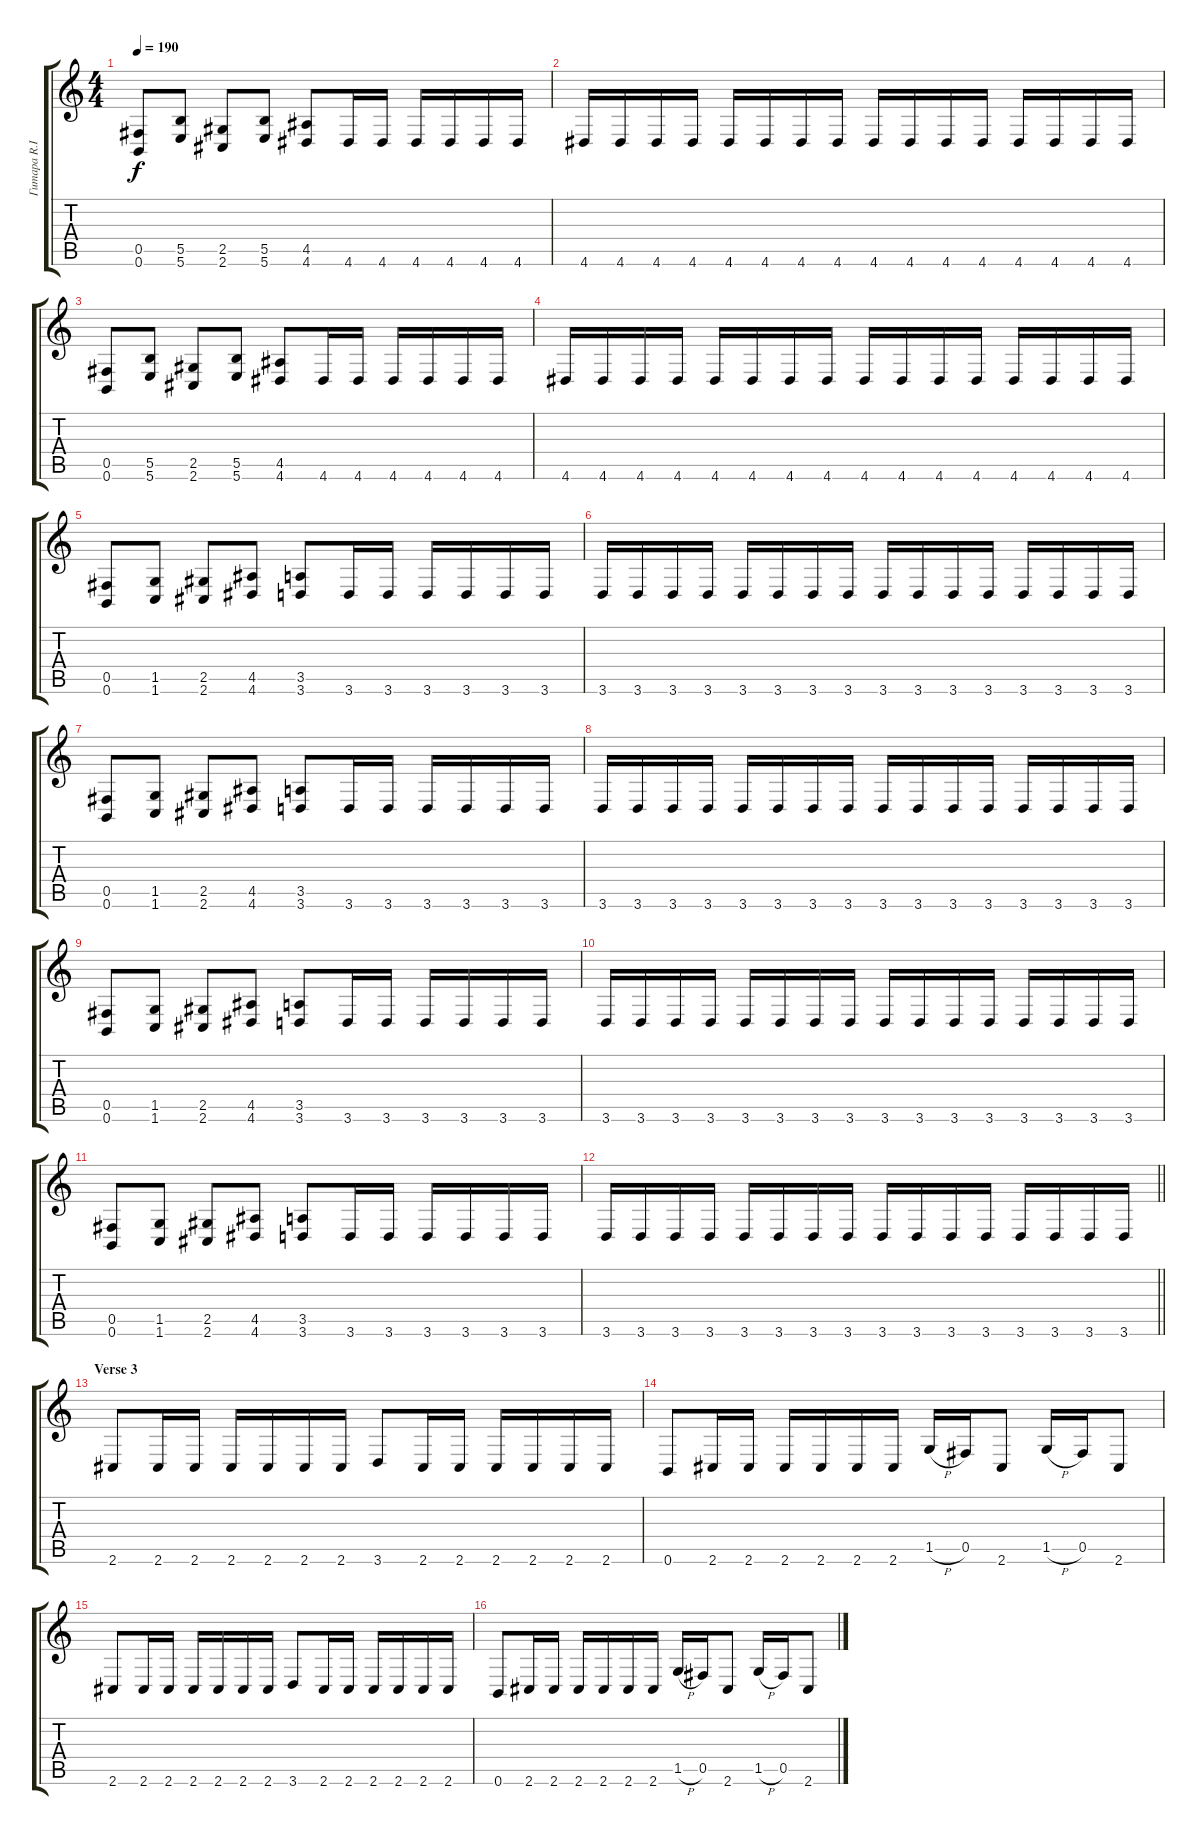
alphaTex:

\track ("Гитара R.I.P. Hanneman" "Гитара R.I") {instrument overdrivenguitar}
\staff {score tabs}
\tuning (Db4 Ab3 E3 B2 Gb2 B1) {hide}
\ts (4 4)
\tempo 190
\clef g2
\ks c
(0.5 0.6).8{dy f} (5.5 5.6).8 (2.5 2.6).8 (5.5 5.6).8 (4.5 4.6).8 4.6.16 4.6.16 4.6.16 4.6.16 4.6.16 4.6.16 |
4.6.16 4.6.16 4.6.16 4.6.16 4.6.16 4.6.16 4.6.16 4.6.16 4.6.16 4.6.16 4.6.16 4.6.16 4.6.16 4.6.16 4.6.16 4.6.16 |
(0.5 0.6).8 (5.5 5.6).8 (2.5 2.6).8 (5.5 5.6).8 (4.5 4.6).8 4.6.16 4.6.16 4.6.16 4.6.16 4.6.16 4.6.16 |
4.6.16 4.6.16 4.6.16 4.6.16 4.6.16 4.6.16 4.6.16 4.6.16 4.6.16 4.6.16 4.6.16 4.6.16 4.6.16 4.6.16 4.6.16 4.6.16 |
(0.5 0.6).8 (1.5 1.6).8 (2.5 2.6).8 (4.5 4.6).8 (3.5 3.6).8 3.6.16 3.6.16 3.6.16 3.6.16 3.6.16 3.6.16 |
3.6.16 3.6.16 3.6.16 3.6.16 3.6.16 3.6.16 3.6.16 3.6.16 3.6.16 3.6.16 3.6.16 3.6.16 3.6.16 3.6.16 3.6.16 3.6.16 |
(0.5 0.6).8 (1.5 1.6).8 (2.5 2.6).8 (4.5 4.6).8 (3.5 3.6).8 3.6.16 3.6.16 3.6.16 3.6.16 3.6.16 3.6.16 |
3.6.16 3.6.16 3.6.16 3.6.16 3.6.16 3.6.16 3.6.16 3.6.16 3.6.16 3.6.16 3.6.16 3.6.16 3.6.16 3.6.16 3.6.16 3.6.16 |
(0.5 0.6).8 (1.5 1.6).8 (2.5 2.6).8 (4.5 4.6).8 (3.5 3.6).8 3.6.16 3.6.16 3.6.16 3.6.16 3.6.16 3.6.16 |
3.6.16 3.6.16 3.6.16 3.6.16 3.6.16 3.6.16 3.6.16 3.6.16 3.6.16 3.6.16 3.6.16 3.6.16 3.6.16 3.6.16 3.6.16 3.6.16 |
(0.5 0.6).8 (1.5 1.6).8 (2.5 2.6).8 (4.5 4.6).8 (3.5 3.6).8 3.6.16 3.6.16 3.6.16 3.6.16 3.6.16 3.6.16 |
\barLineRight lightlight
3.6.16 3.6.16 3.6.16 3.6.16 3.6.16 3.6.16 3.6.16 3.6.16 3.6.16 3.6.16 3.6.16 3.6.16 3.6.16 3.6.16 3.6.16 3.6.16 |
\section ("" "Verse 3")
2.6.8 2.6.16 2.6.16 2.6.16 2.6.16 2.6.16 2.6.16 3.6.8 2.6.16 2.6.16 2.6.16 2.6.16 2.6.16 2.6.16 |
0.6.8 2.6.16 2.6.16 2.6.16 2.6.16 2.6.16 2.6.16 1.5{h}.16 0.5.16 2.6.8 1.5{h}.16 0.5.16 2.6.8 |
2.6.8 2.6.16 2.6.16 2.6.16 2.6.16 2.6.16 2.6.16 3.6.8 2.6.16 2.6.16 2.6.16 2.6.16 2.6.16 2.6.16 |
0.6.8 2.6.16 2.6.16 2.6.16 2.6.16 2.6.16 2.6.16 1.5{h}.16 0.5.16 2.6.8 1.5{h}.16 0.5.16 2.6.8
